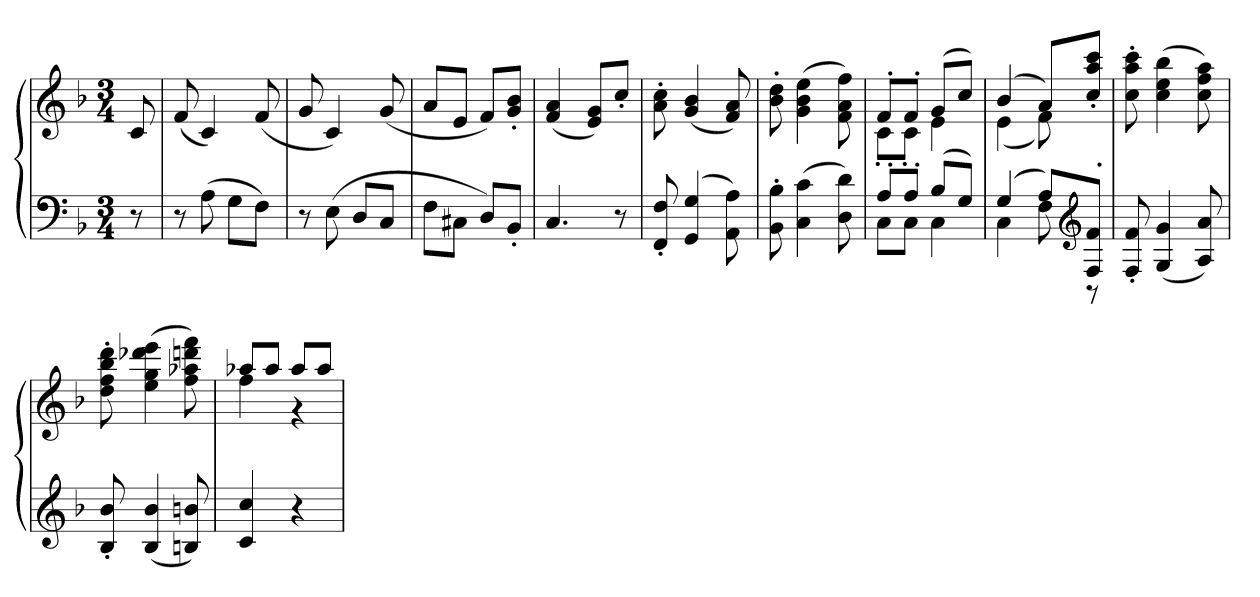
**kern	**kern
*part1	*part1
*staff2	*staff1
*clefF4	*clefG2
*k[b-]	*k[b-]
*M3/4	*M3/4
=	=
8r	8c
=	=
8r	(8f
(8A	4c)
8GL	.
8FJ)	(8f
=	=
8r	8g
(8E	4c)
8DL	.
8CJ	(8g
=	=
8FL	8aL
8C#XJ	8eJ
8DL)	8fL)
8BB-'J	8g' 8b-'J
=	=
4.C	(4f 4a
.	8e 8gL)
8r	8cc'J
=	=
8FF' 8F'	8a' 8cc'
(4GG 4G	(4g 4b-
8AA 8A)	8f 8a)
=	=
8BB-' 8B-'	8b-' 8dd'
(4C 4c	(4g 4b- 4ee
8D 8d)	8f 8a 8ff)
=	=
*^	*^
8A'L	8CL	8f'L	8c'L
8A'J	8CJ	8f'J	8c'J
(8B-L	4C	(8gL	4e
8GJ)	.	8ccJ)	.
=	=	=	=
(4G	4C	(4b-	(4e
8AL)	8F	8aL)	8f)
*clefG2	*	*	*
8F' 8f'J	8r	8cc' 8aa' 8ccc'J	8ryy
*v	*v	*	*
*	*v	*v
=	=
8F' 8f'	8cc' 8aa' 8ccc'
(4G 4g	(4cc 4ee 4bb-
8A 8a)	8cc 8ff 8aa)
=	=
8B-' 8b-'	8dd' 8ff' 8bb-' 8ddd'
(4B- 4b-	(4ee 4gg 4ddd-X 4eee
8Bn 8bn)	8ff 8aa-X 8dddn 8fff)
=	=
*	*^
4c 4cc	8aa-XL	4ff
.	8aa-J	.
4r	8aa-L	4r
.	8aa-J	.
*	*v	*v
=	=
*-	*-
